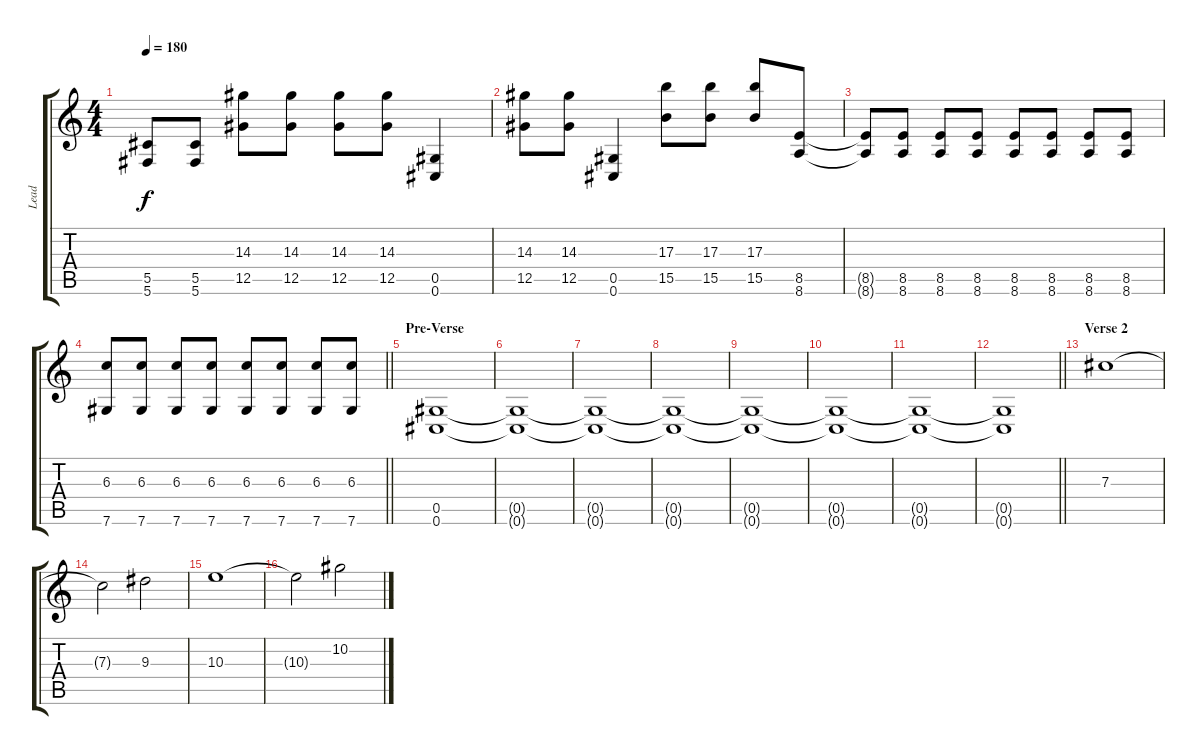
\track ("Lead" "Lead") {instrument distortionguitar}
\staff {score tabs}
\tuning (Eb4 Bb3 Gb3 Db3 Ab2 Db2) {hide}
\ts (4 4)
\tempo 180
\clef g2
\ks c
(5.5{t} 5.6{t}).8{dy f} (5.5 5.6).8 (14.3 12.5).8 (14.3 12.5).8 (14.3 12.5).8 (14.3 12.5).8 (0.5 0.6).4 |
(14.3 12.5).8 (14.3 12.5).8 (0.5 0.6).4 (17.3 15.5).8 (17.3 15.5).8 (17.3 15.5).8 (8.5 8.6).8 |
(8.5{t} 8.6{t}).8 (8.5 8.6).8 (8.5 8.6).8 (8.5 8.6).8 (8.5 8.6).8 (8.5 8.6).8 (8.5 8.6).8 (8.5 8.6).8 |
\barLineRight lightlight
(6.3 7.6).8 (6.3 7.6).8 (6.3 7.6).8 (6.3 7.6).8 (6.3 7.6).8 (6.3 7.6).8 (6.3 7.6).8 (6.3 7.6).8 |
\section ("" "Pre-Verse")
(0.5 0.6).1 |
(0.5{t} 0.6{t}).1 |
(0.5{t} 0.6{t}).1 |
(0.5{t} 0.6{t}).1 |
(0.5{t} 0.6{t}).1 |
(0.5{t} 0.6{t}).1 |
(0.5{t} 0.6{t}).1 |
\barLineRight lightlight
(0.5{t} 0.6{t}).1 |
\section ("" "Verse 2")
7.3.1 |
7.3{t}.2 9.3.2 |
10.3.1 |
10.3{t}.2 10.2.2
